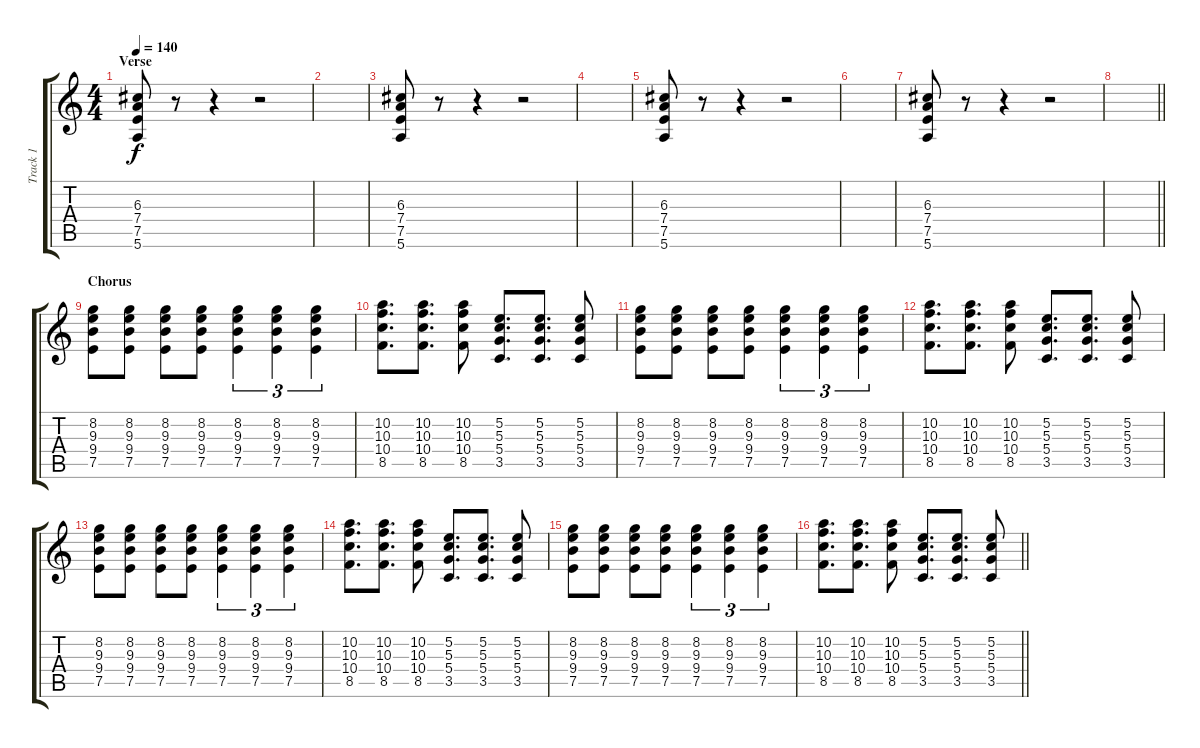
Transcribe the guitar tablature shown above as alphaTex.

\track ("Track 1" "Track 1") {instrument overdrivenguitar}
\staff {score tabs}
\tuning (E4 B3 G3 D3 A2 E2) {hide}
\ts (4 4)
\section ("" "Verse")
\tempo 140
\clef g2
\ks c
(6.3 7.4 7.5 5.6).8{dy f} r.8 r.4 r.2 |
|
(6.3 7.4 7.5 5.6).8 r.8 r.4 r.2 |
|
(6.3 7.4 7.5 5.6).8 r.8 r.4 r.2 |
|
(6.3 7.4 7.5 5.6).8 r.8 r.4 r.2 |
\barLineRight lightlight
|
\section ("" "Chorus")
(8.2 9.3 9.4 7.5).8 (8.2 9.3 9.4 7.5).8 (8.2 9.3 9.4 7.5).8 (8.2 9.3 9.4 7.5).8 (8.2 9.3 9.4 7.5).4{tu (3 2)} (8.2 9.3 9.4 7.5).4{tu (3 2)} (8.2 9.3 9.4 7.5).4{tu (3 2)} |
(10.2 10.3 10.4 8.5).8{d} (10.2 10.3 10.4 8.5).8{d} (10.2 10.3 10.4 8.5).8 (5.2 5.3 5.4 3.5).8{d} (5.2 5.3 5.4 3.5).8{d} (5.2 5.3 5.4 3.5).8 |
(8.2 9.3 9.4 7.5).8 (8.2 9.3 9.4 7.5).8 (8.2 9.3 9.4 7.5).8 (8.2 9.3 9.4 7.5).8 (8.2 9.3 9.4 7.5).4{tu (3 2)} (8.2 9.3 9.4 7.5).4{tu (3 2)} (8.2 9.3 9.4 7.5).4{tu (3 2)} |
(10.2 10.3 10.4 8.5).8{d} (10.2 10.3 10.4 8.5).8{d} (10.2 10.3 10.4 8.5).8 (5.2 5.3 5.4 3.5).8{d} (5.2 5.3 5.4 3.5).8{d} (5.2 5.3 5.4 3.5).8 |
(8.2 9.3 9.4 7.5).8 (8.2 9.3 9.4 7.5).8 (8.2 9.3 9.4 7.5).8 (8.2 9.3 9.4 7.5).8 (8.2 9.3 9.4 7.5).4{tu (3 2)} (8.2 9.3 9.4 7.5).4{tu (3 2)} (8.2 9.3 9.4 7.5).4{tu (3 2)} |
(10.2 10.3 10.4 8.5).8{d} (10.2 10.3 10.4 8.5).8{d} (10.2 10.3 10.4 8.5).8 (5.2 5.3 5.4 3.5).8{d} (5.2 5.3 5.4 3.5).8{d} (5.2 5.3 5.4 3.5).8 |
(8.2 9.3 9.4 7.5).8 (8.2 9.3 9.4 7.5).8 (8.2 9.3 9.4 7.5).8 (8.2 9.3 9.4 7.5).8 (8.2 9.3 9.4 7.5).4{tu (3 2)} (8.2 9.3 9.4 7.5).4{tu (3 2)} (8.2 9.3 9.4 7.5).4{tu (3 2)} |
\barLineRight lightlight
(10.2 10.3 10.4 8.5).8{d} (10.2 10.3 10.4 8.5).8{d} (10.2 10.3 10.4 8.5).8 (5.2 5.3 5.4 3.5).8{d} (5.2 5.3 5.4 3.5).8{d} (5.2 5.3 5.4 3.5).8
